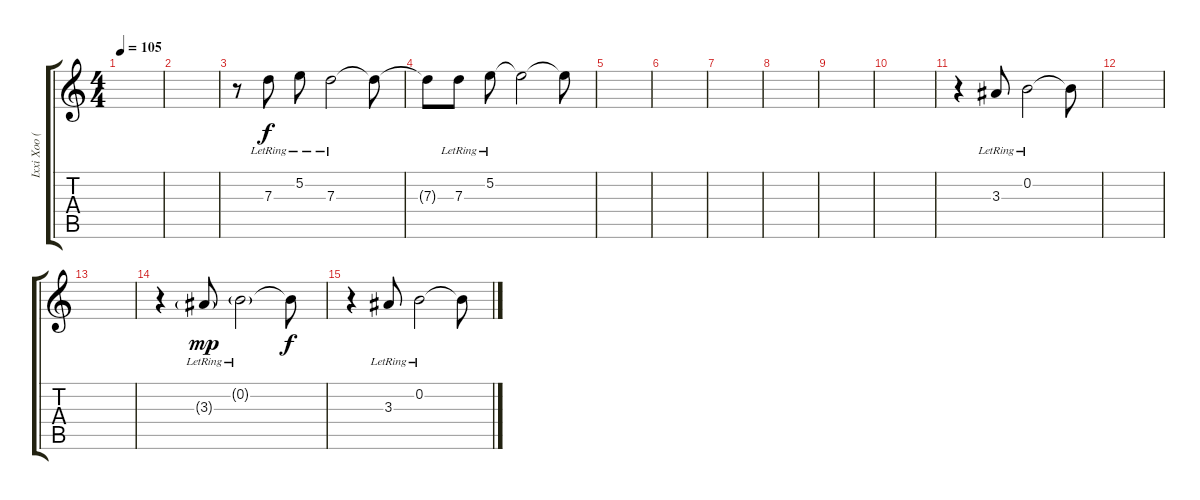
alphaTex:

\track ("Ixxi Xoo (guitarra)" "Ixxi Xoo (") {instrument electricguitarjazz}
\staff {score tabs}
\tuning (E4 B3 G3 D3 A2 E2) {hide}
\ts (4 4)
\tempo 105
\clef g2
\ks c
|
|
r.8 7.3{lr}.8 5.2{lr}.8 7.3{lr}.2 7.3{t}.8 |
7.3{t}.8 7.3{lr}.8 5.2{lr}.8 5.2{t}.2 5.2{t}.8 |
|
|
|
|
|
|
r.4 3.3{lr}.8 0.2{lr}.2 0.2{t}.8 |
|
|
r.4 3.3{g lr}.8{dy mp} 0.2{g lr}.2 0.2{t}.8{dy f} |
r.4 3.3{lr}.8 0.2{lr}.2 0.2{t}.8
